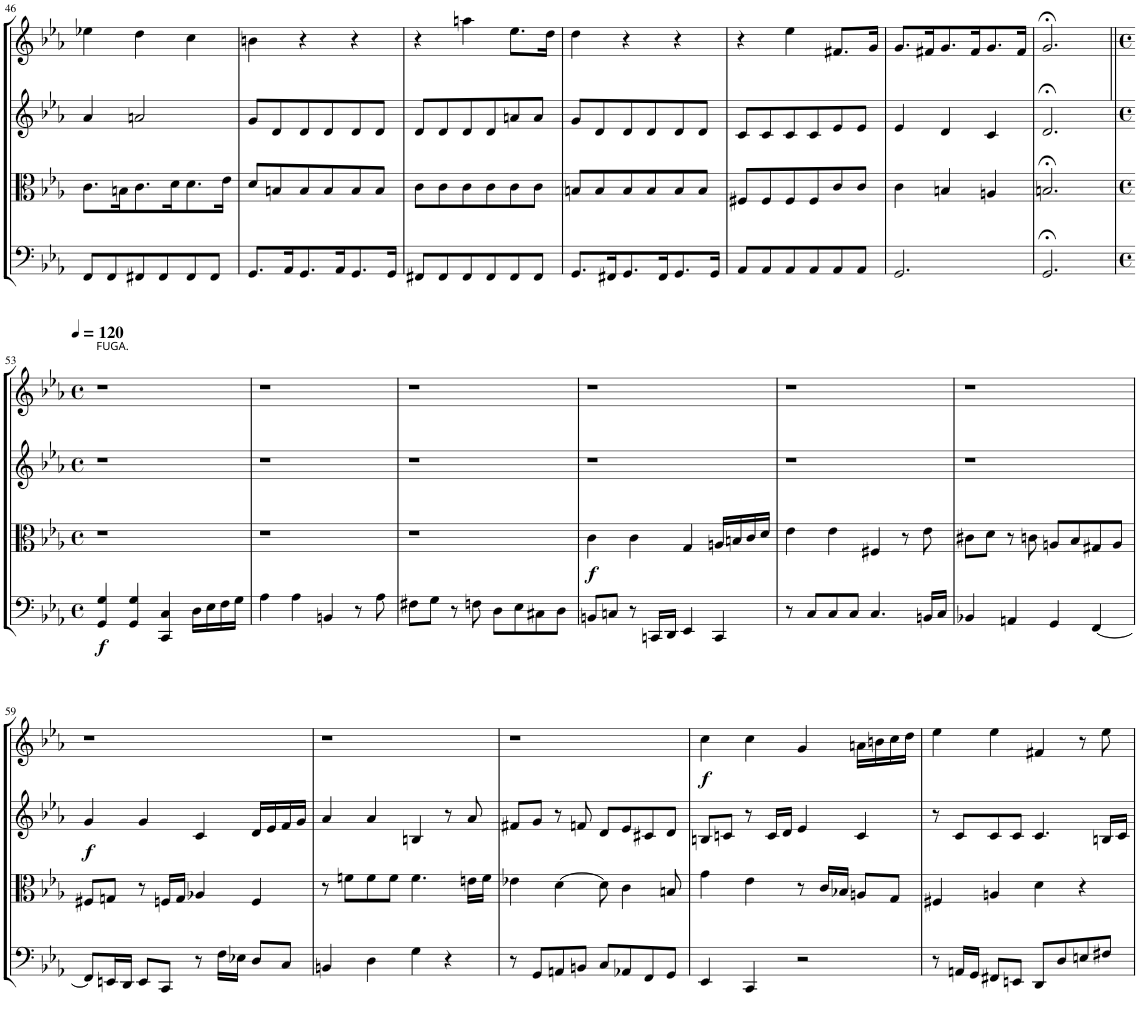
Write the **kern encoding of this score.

**kern	**dynam	**kern	**dynam	**kern	**dynam	**kern	**dynam
*part4	*part4	*part3	*part3	*part2	*part2	*part1	*part1
*staff4	*staff4	*staff3	*staff3	*staff2	*staff2	*staff1	*staff1
*I"Cello	*	*I"Viola	*	*I"Violin 2	*	*I"Violin 1	*
*	*	*I'Vla	*	*I'Vln	*	*I'Vln	*
!!LO:PB:g=z
*clefF4	*	*clefC3	*	*clefG2	*	*clefG2	*
*k[b-e-a-]	*	*k[b-e-a-]	*	*k[b-e-a-]	*	*k[b-e-a-]	*
*E-:	*	*E-:	*	*E-:	*	*E-:	*
*M3/4	*	*M3/4	*	*M3/4	*	*M3/4	*
=46	=46	=46	=46	=46	=46	=46	=46
8FF/L	.	8.c\L	.	4a-/	.	4ee-X\	.
8FF/	.	.	.	.	.	.	.
.	.	16Bn\K	.	.	.	.	.
8FF#X/	.	8.c\	.	2an/	.	4dd\	.
8FF#/	.	.	.	.	.	.	.
.	.	16d\K	.	.	.	.	.
8FF#/	.	8.d\	.	.	.	4cc\	.
8FF#/J	.	.	.	.	.	.	.
.	.	16e-\Jk	.	.	.	.	.
=47	=47	=47	=47	=47	=47	=47	=47
8.GG/L	.	8d/L	.	8g/L	.	4bn\	.
.	.	8Bn/	.	8d/	.	.	.
16AA-/K	.	.	.	.	.	.	.
8.GG/	.	8B/	.	8d/	.	4r	.
.	.	8B/	.	8d/	.	.	.
16AA-/K	.	.	.	.	.	.	.
8.GG/	.	8B/	.	8d/	.	4r	.
.	.	8B/J	.	8d/J	.	.	.
16GG/Jk	.	.	.	.	.	.	.
=48	=48	=48	=48	=48	=48	=48	=48
8FF#X/L	.	8c\L	.	8d/L	.	4r	.
8FF#/	.	8c\	.	8d/	.	.	.
8FF#/	.	8c\	.	8d/	.	4aan\	.
8FF#/	.	8c\	.	8d/	.	.	.
8FF#/	.	8c\	.	8an/	.	8.ee-\L	.
8FF#/J	.	8c\J	.	8a/J	.	.	.
.	.	.	.	.	.	16dd\Jk	.
=49	=49	=49	=49	=49	=49	=49	=49
8.GG/L	.	8Bn/L	.	8g/L	.	4dd\	.
.	.	8B/	.	8d/	.	.	.
16FF#X/K	.	.	.	.	.	.	.
8.GG/	.	8B/	.	8d/	.	4r	.
.	.	8B/	.	8d/	.	.	.
16FF#/K	.	.	.	.	.	.	.
8.GG/	.	8B/	.	8d/	.	4r	.
.	.	8B/J	.	8d/J	.	.	.
16GG/Jk	.	.	.	.	.	.	.
=50	=50	=50	=50	=50	=50	=50	=50
8AA-/L	.	8F#X/L	.	8c/L	.	4r	.
8AA-/	.	8F#/	.	8c/	.	.	.
8AA-/	.	8F#/	.	8c/	.	4ee-\	.
8AA-/	.	8F#/	.	8c/	.	.	.
8AA-/	.	8c/	.	8e-/	.	8.f#X/L	.
8AA-/J	.	8c/J	.	8e-/J	.	.	.
.	.	.	.	.	.	16g/Jk	.
=51	=51	=51	=51	=51	=51	=51	=51
2.GG/	.	4c\	.	4e-/	.	8.g/L	.
.	.	.	.	.	.	16f#X/K	.
.	.	4Bn/	.	4d/	.	8.g/	.
.	.	.	.	.	.	16f#/K	.
.	.	4An/	.	4c/	.	8.g/	.
.	.	.	.	.	.	16f#/Jk	.
=52	=52	=52	=52	=52	=52	=52	=52
2.GG;</	.	2.Bn;</	.	2.d;</	.	2.g;</	.
!!LO:LB:g=z
=53||	=53||	=53||	=53||	=53||	=53||	=53||	=53||
*M4/4	*	*M4/4	*	*M4/4	*	*M4/4	*
*met(c)	*	*met(c)	*	*met(c)	*	*met(c)	*
*	*	*	*	*	*	*MM120	*
!	!	!	!	!	!	!LO:TX:a:t=FUGA.	!
!	!LO:DY:b	!	!	!	!	!	!
4GG/ 4G/	f	1r	.	1r	.	1r	.
4GG/ 4G/	.	.	.	.	.	.	.
4CC/ 4C/	.	.	.	.	.	.	.
16D\LL	.	.	.	.	.	.	.
16E-\	.	.	.	.	.	.	.
16F\	.	.	.	.	.	.	.
16G\JJ	.	.	.	.	.	.	.
=54	=54	=54	=54	=54	=54	=54	=54
4A-\	.	1r	.	1r	.	1r	.
4A-\	.	.	.	.	.	.	.
4BBn/	.	.	.	.	.	.	.
8r	.	.	.	.	.	.	.
8A-\	.	.	.	.	.	.	.
=55	=55	=55	=55	=55	=55	=55	=55
8F#X\L	.	1r	.	1r	.	1r	.
8G\J	.	.	.	.	.	.	.
8r	.	.	.	.	.	.	.
8Fn\	.	.	.	.	.	.	.
8D\L	.	.	.	.	.	.	.
8E-\	.	.	.	.	.	.	.
8C#X\	.	.	.	.	.	.	.
8D\J	.	.	.	.	.	.	.
=56	=56	=56	=56	=56	=56	=56	=56
!	!	!	!LO:DY:b	!	!	!	!
8BBn/L	.	4c\	f	1r	.	1r	.
8Cn/J	.	.	.	.	.	.	.
8r	.	4c\	.	.	.	.	.
16CCn/LL	.	.	.	.	.	.	.
16DD/JJ	.	.	.	.	.	.	.
4EE-/	.	4G/	.	.	.	.	.
4CC/	.	16An/LL	.	.	.	.	.
.	.	16Bn/	.	.	.	.	.
.	.	16c/	.	.	.	.	.
.	.	16d/JJ	.	.	.	.	.
=57	=57	=57	=57	=57	=57	=57	=57
8r	.	4e-\	.	1r	.	1r	.
8C/L	.	.	.	.	.	.	.
8C/	.	4e-\	.	.	.	.	.
8C/J	.	.	.	.	.	.	.
4.C/	.	4F#X/	.	.	.	.	.
.	.	8r	.	.	.	.	.
16BBn/LL	.	8e-\	.	.	.	.	.
16C/JJ	.	.	.	.	.	.	.
=58	=58	=58	=58	=58	=58	=58	=58
4BB-X/	.	8c#X\L	.	1r	.	1r	.
.	.	8d\J	.	.	.	.	.
4AAn/	.	8r	.	.	.	.	.
.	.	8cn\	.	.	.	.	.
4GG/	.	8An/L	.	.	.	.	.
.	.	8B-/	.	.	.	.	.
[4FF/	.	8G#X/	.	.	.	.	.
.	.	8A/J	.	.	.	.	.
!!LO:LB:g=z
=59	=59	=59	=59	=59	=59	=59	=59
!	!	!	!	!	!LO:DY:b	!	!
8FF/L]	.	8F#X/L	.	4g/	f	1r	.
16EEn/L	.	8Gn/J	.	.	.	.	.
16DD/JJ	.	.	.	.	.	.	.
8EE/L	.	8r	.	4g/	.	.	.
8CC/J	.	16Fn/LL	.	.	.	.	.
.	.	16G/JJ	.	.	.	.	.
8r	.	4A-X/	.	4c/	.	.	.
16F\LL	.	.	.	.	.	.	.
16E-X\JJ	.	.	.	.	.	.	.
8D/L	.	4F/	.	16d/LL	.	.	.
.	.	.	.	16e-/	.	.	.
8C/J	.	.	.	16f/	.	.	.
.	.	.	.	16g/JJ	.	.	.
=60	=60	=60	=60	=60	=60	=60	=60
4BBn/	.	8r	.	4a-/	.	1r	.
.	.	8fn\L	.	.	.	.	.
4D\	.	8f\	.	4a-/	.	.	.
.	.	8f\J	.	.	.	.	.
4G\	.	4.f\	.	4Bn/	.	.	.
4r	.	.	.	8r	.	.	.
.	.	16en\LL	.	8a-/	.	.	.
.	.	16f\JJ	.	.	.	.	.
=61	=61	=61	=61	=61	=61	=61	=61
8r	.	4e-X\	.	8f#X/L	.	1r	.
8GG/L	.	.	.	8g/J	.	.	.
8AAn/	.	[4d\	.	8r	.	.	.
8BBn/J	.	.	.	8fn/	.	.	.
8C/L	.	8d\]	.	8d/L	.	.	.
8AA-X/	.	4c\	.	8e-/	.	.	.
8FF/	.	.	.	8c#X/	.	.	.
8GG/J	.	8Bn/	.	8d/J	.	.	.
=62	=62	=62	=62	=62	=62	=62	=62
!	!	!	!	!	!	!	!LO:DY:b
4EE-/	.	4g\	.	8Bn/L	.	4cc\	f
.	.	.	.	8cn/J	.	.	.
4CC/	.	4e-\	.	8r	.	4cc\	.
.	.	.	.	16c/LL	.	.	.
.	.	.	.	16d/JJ	.	.	.
2r	.	8r	.	4e-/	.	4g/	.
.	.	16c/LL	.	.	.	.	.
.	.	16B-X/JJ	.	.	.	.	.
.	.	8An/L	.	4c/	.	16an\LL	.
.	.	.	.	.	.	16bn\	.
.	.	8G/J	.	.	.	16cc\	.
.	.	.	.	.	.	16dd\JJ	.
=63	=63	=63	=63	=63	=63	=63	=63
8r	.	4F#X/	.	8r	.	4ee-\	.
16AAn/LL	.	.	.	8c/L	.	.	.
16GG/JJ	.	.	.	.	.	.	.
8FF#X/L	.	4An/	.	8c/	.	4ee-\	.
8EEn/J	.	.	.	8c/J	.	.	.
8DD/L	.	4d\	.	4.c/	.	4f#X/	.
8D/	.	.	.	.	.	.	.
8En/	.	4r	.	.	.	8r	.
8F#X/J	.	.	.	16Bn/LL	.	8ee-\	.
.	.	.	.	16c/JJ	.	.	.
=	=	=	=	=	=	=	=
*-	*-	*-	*-	*-	*-	*-	*-
